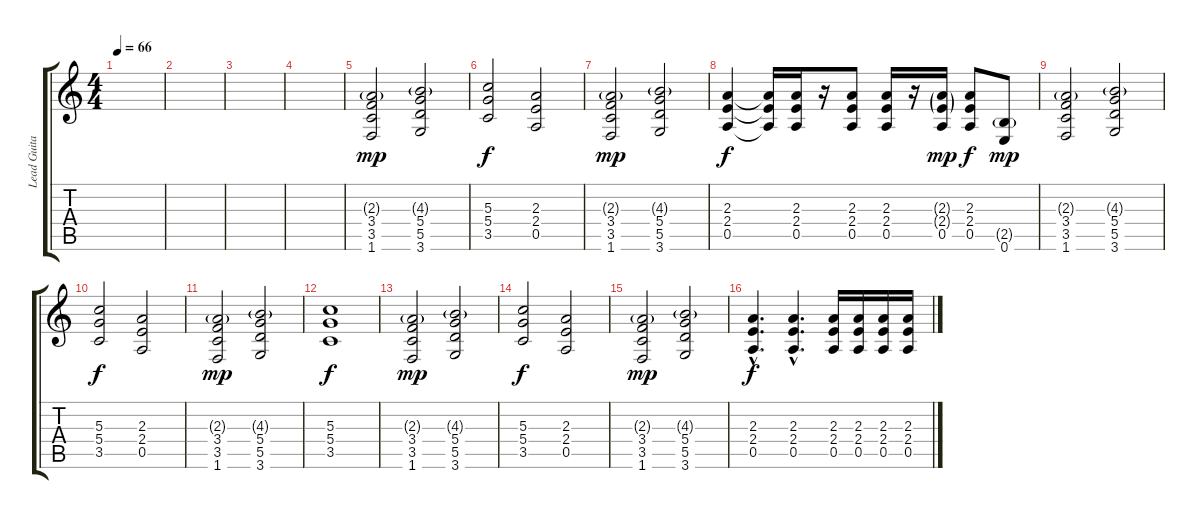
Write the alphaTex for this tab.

\track ("Lead Guitar" "Lead Guita") {instrument electricguitarjazz}
\staff {score tabs}
\tuning (E4 B3 G3 D3 A2 E2) {hide}
\ts (4 4)
\tempo 66
\clef g2
\ks c
|
|
|
|
(2.3{g} 3.4 3.5 1.6).2{dy mp instrument overdrivenguitar} (4.3{g} 5.4 5.5 3.6).2 |
(5.3 5.4 3.5).2{dy f} (2.3 2.4 0.5).2 |
(2.3{g} 3.4 3.5 1.6).2{dy mp} (4.3{g} 5.4 5.5 3.6).2 |
(2.3 2.4 0.5).4{dy f} (2.3{t} 2.4{t} 0.5{t}).16 (2.3 2.4 0.5).16 r.16 (2.3 2.4 0.5).8 (2.3 2.4 0.5).16 r.16 (2.3{g} 2.4{g} 0.5).16{dy mp} (2.3 2.4 0.5).8{dy f} (2.5{g} 0.6).8{dy mp} |
(2.3{g} 3.4 3.5 1.6).2 (4.3{g} 5.4 5.5 3.6).2 |
(5.3 5.4 3.5).2{dy f} (2.3 2.4 0.5).2 |
(2.3{g} 3.4 3.5 1.6).2{dy mp} (4.3{g} 5.4 5.5 3.6).2 |
(5.3 5.4 3.5).1{dy f} |
(2.3{g} 3.4 3.5 1.6).2{dy mp} (4.3{g} 5.4 5.5 3.6).2 |
(5.3 5.4 3.5).2{dy f} (2.3 2.4 0.5).2 |
(2.3{g} 3.4 3.5 1.6).2{dy mp} (4.3{g} 5.4 5.5 3.6).2 |
(2.3{hac} 2.4{hac} 0.5{hac}).4{d dy f} (2.3{hac} 2.4{hac} 0.5{hac}).4{d} (2.3 2.4 0.5).16 (2.3 2.4 0.5).16 (2.3 2.4 0.5).16 (2.3 2.4 0.5).16
